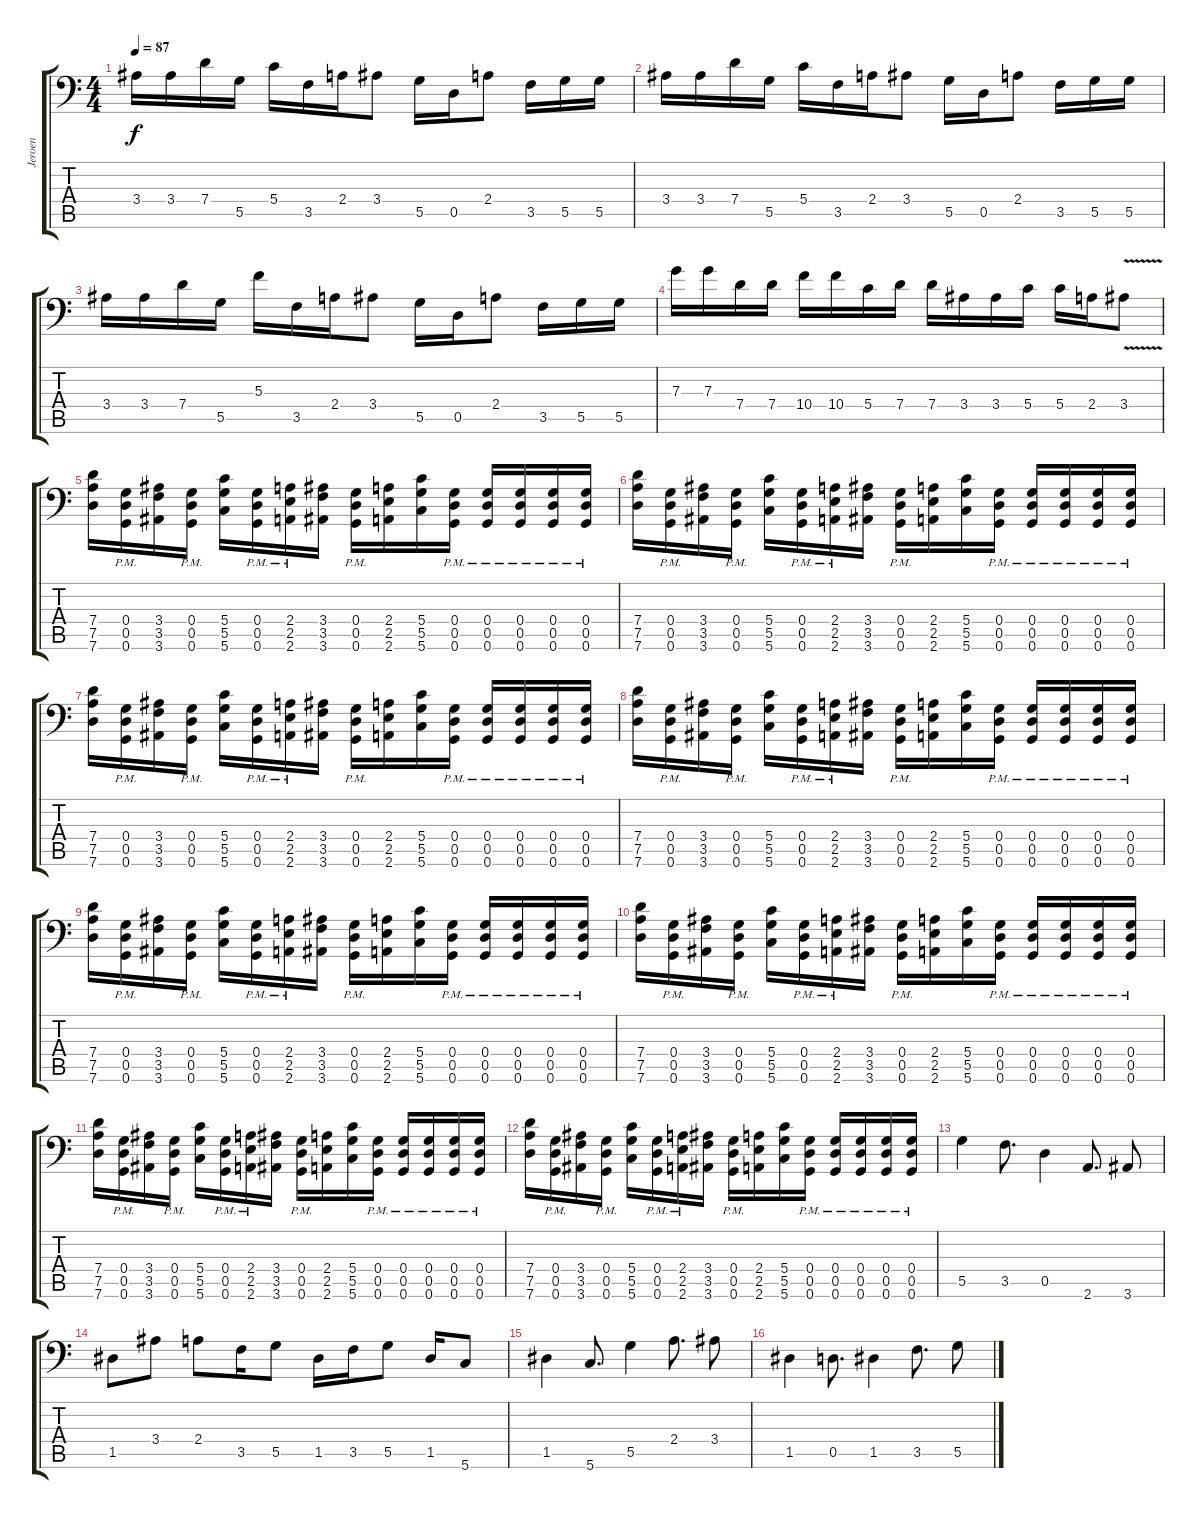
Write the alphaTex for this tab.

\track ("Jeroen" "Jeroen") {instrument distortionguitar}
\staff {score tabs}
\tuning (A3 E3 C3 G2 D2 G1) {hide}
\ts (4 4)
\tempo 87
\clef f4
\ks c
3.4.16{dy f} 3.4.16 7.4.16 5.5.16 5.4.16 3.5.16 2.4.16 3.4.8 5.5.16 0.5.16 2.4.8 3.5.16 5.5.16 5.5.16 |
3.4.16 3.4.16 7.4.16 5.5.16 5.4.16 3.5.16 2.4.16 3.4.8 5.5.16 0.5.16 2.4.8 3.5.16 5.5.16 5.5.16 |
3.4.16 3.4.16 7.4.16 5.5.16 5.3.16 3.5.16 2.4.16 3.4.8 5.5.16 0.5.16 2.4.8 3.5.16 5.5.16 5.5.16 |
7.3.16 7.3.16 7.4.16 7.4.16 10.4.16 10.4.16 5.4.16 7.4.16 7.4.16 3.4.16 3.4.16 5.4.16 5.4.16 2.4.16 3.4{v}.8 |
(7.4 7.5 7.6).16{balance 11} (0.4{pm} 0.5{pm} 0.6{pm}).16 (3.4 3.5 3.6).16 (0.4{pm} 0.5{pm} 0.6{pm}).16 (5.4 5.5 5.6).16 (0.4{pm} 0.5{pm} 0.6{pm}).16 (2.4{pm} 2.5{pm} 2.6{pm}).16 (3.4 3.5 3.6).16 (0.4{pm} 0.5{pm} 0.6{pm}).16 (2.4 2.5 2.6).16 (5.4 5.5 5.6).16 (0.4{pm} 0.5{pm} 0.6{pm}).16 (0.4{pm} 0.5{pm} 0.6{pm}).16 (0.4{pm} 0.5{pm} 0.6{pm}).16 (0.4{pm} 0.5{pm} 0.6{pm}).16 (0.4{pm} 0.5{pm} 0.6{pm}).16 |
(7.4 7.5 7.6).16 (0.4{pm} 0.5{pm} 0.6{pm}).16 (3.4 3.5 3.6).16 (0.4{pm} 0.5{pm} 0.6{pm}).16 (5.4 5.5 5.6).16 (0.4{pm} 0.5{pm} 0.6{pm}).16 (2.4{pm} 2.5{pm} 2.6{pm}).16 (3.4 3.5 3.6).16 (0.4{pm} 0.5{pm} 0.6{pm}).16 (2.4 2.5 2.6).16 (5.4 5.5 5.6).16 (0.4{pm} 0.5{pm} 0.6{pm}).16 (0.4{pm} 0.5{pm} 0.6{pm}).16 (0.4{pm} 0.5{pm} 0.6{pm}).16 (0.4{pm} 0.5{pm} 0.6{pm}).16 (0.4{pm} 0.5{pm} 0.6{pm}).16 |
(7.4 7.5 7.6).16 (0.4{pm} 0.5{pm} 0.6{pm}).16 (3.4 3.5 3.6).16 (0.4{pm} 0.5{pm} 0.6{pm}).16 (5.4 5.5 5.6).16 (0.4{pm} 0.5{pm} 0.6{pm}).16 (2.4{pm} 2.5{pm} 2.6{pm}).16 (3.4 3.5 3.6).16 (0.4{pm} 0.5{pm} 0.6{pm}).16 (2.4 2.5 2.6).16 (5.4 5.5 5.6).16 (0.4{pm} 0.5{pm} 0.6{pm}).16 (0.4{pm} 0.5{pm} 0.6{pm}).16 (0.4{pm} 0.5{pm} 0.6{pm}).16 (0.4{pm} 0.5{pm} 0.6{pm}).16 (0.4{pm} 0.5{pm} 0.6{pm}).16 |
(7.4 7.5 7.6).16 (0.4{pm} 0.5{pm} 0.6{pm}).16 (3.4 3.5 3.6).16 (0.4{pm} 0.5{pm} 0.6{pm}).16 (5.4 5.5 5.6).16 (0.4{pm} 0.5{pm} 0.6{pm}).16 (2.4{pm} 2.5{pm} 2.6{pm}).16 (3.4 3.5 3.6).16 (0.4{pm} 0.5{pm} 0.6{pm}).16 (2.4 2.5 2.6).16 (5.4 5.5 5.6).16 (0.4{pm} 0.5{pm} 0.6{pm}).16 (0.4{pm} 0.5{pm} 0.6{pm}).16 (0.4{pm} 0.5{pm} 0.6{pm}).16 (0.4{pm} 0.5{pm} 0.6{pm}).16 (0.4{pm} 0.5{pm} 0.6{pm}).16 |
(7.4 7.5 7.6).16 (0.4{pm} 0.5{pm} 0.6{pm}).16 (3.4 3.5 3.6).16 (0.4{pm} 0.5{pm} 0.6{pm}).16 (5.4 5.5 5.6).16 (0.4{pm} 0.5{pm} 0.6{pm}).16 (2.4{pm} 2.5{pm} 2.6{pm}).16 (3.4 3.5 3.6).16 (0.4{pm} 0.5{pm} 0.6{pm}).16 (2.4 2.5 2.6).16 (5.4 5.5 5.6).16 (0.4{pm} 0.5{pm} 0.6{pm}).16 (0.4{pm} 0.5{pm} 0.6{pm}).16 (0.4{pm} 0.5{pm} 0.6{pm}).16 (0.4{pm} 0.5{pm} 0.6{pm}).16 (0.4{pm} 0.5{pm} 0.6{pm}).16 |
(7.4 7.5 7.6).16 (0.4{pm} 0.5{pm} 0.6{pm}).16 (3.4 3.5 3.6).16 (0.4{pm} 0.5{pm} 0.6{pm}).16 (5.4 5.5 5.6).16 (0.4{pm} 0.5{pm} 0.6{pm}).16 (2.4{pm} 2.5{pm} 2.6{pm}).16 (3.4 3.5 3.6).16 (0.4{pm} 0.5{pm} 0.6{pm}).16 (2.4 2.5 2.6).16 (5.4 5.5 5.6).16 (0.4{pm} 0.5{pm} 0.6{pm}).16 (0.4{pm} 0.5{pm} 0.6{pm}).16 (0.4{pm} 0.5{pm} 0.6{pm}).16 (0.4{pm} 0.5{pm} 0.6{pm}).16 (0.4{pm} 0.5{pm} 0.6{pm}).16 |
(7.4 7.5 7.6).16 (0.4{pm} 0.5{pm} 0.6{pm}).16 (3.4 3.5 3.6).16 (0.4{pm} 0.5{pm} 0.6{pm}).16 (5.4 5.5 5.6).16 (0.4{pm} 0.5{pm} 0.6{pm}).16 (2.4{pm} 2.5{pm} 2.6{pm}).16 (3.4 3.5 3.6).16 (0.4{pm} 0.5{pm} 0.6{pm}).16 (2.4 2.5 2.6).16 (5.4 5.5 5.6).16 (0.4{pm} 0.5{pm} 0.6{pm}).16 (0.4{pm} 0.5{pm} 0.6{pm}).16 (0.4{pm} 0.5{pm} 0.6{pm}).16 (0.4{pm} 0.5{pm} 0.6{pm}).16 (0.4{pm} 0.5{pm} 0.6{pm}).16 |
(7.4 7.5 7.6).16 (0.4{pm} 0.5{pm} 0.6{pm}).16 (3.4 3.5 3.6).16 (0.4{pm} 0.5{pm} 0.6{pm}).16 (5.4 5.5 5.6).16 (0.4{pm} 0.5{pm} 0.6{pm}).16 (2.4{pm} 2.5{pm} 2.6{pm}).16 (3.4 3.5 3.6).16 (0.4{pm} 0.5{pm} 0.6{pm}).16 (2.4 2.5 2.6).16 (5.4 5.5 5.6).16 (0.4{pm} 0.5{pm} 0.6{pm}).16 (0.4{pm} 0.5{pm} 0.6{pm}).16 (0.4{pm} 0.5{pm} 0.6{pm}).16 (0.4{pm} 0.5{pm} 0.6{pm}).16 (0.4{pm} 0.5{pm} 0.6{pm}).16 |
5.5.4 3.5.8{d} 0.5.4 2.6.8{d} 3.6.8 |
1.5.8 3.4.8 2.4.8 3.5.16 5.5.8 1.5.16 3.5.16 5.5.8 1.5.16 5.6.8 |
1.5.4 5.6.8{d} 5.5.4 2.4.8{d} 3.4.8 |
1.5.4 0.5.8{d} 1.5.4 3.5.8{d} 5.5.8
